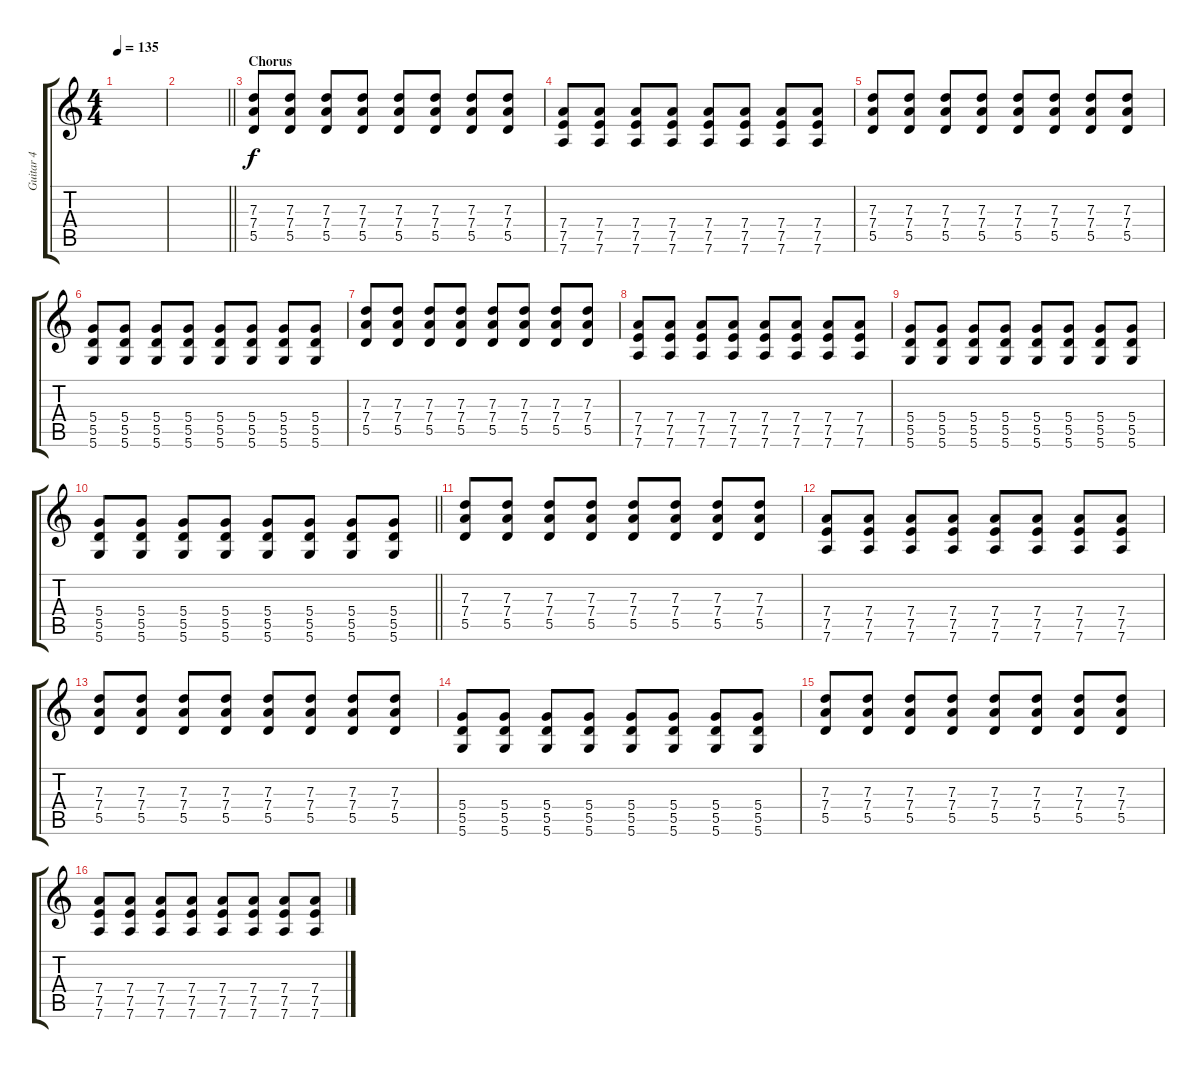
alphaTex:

\track ("Guitar 4" "Guitar 4") {instrument overdrivenguitar}
\staff {score tabs}
\tuning (E4 B3 G3 D3 A2 D2) {hide}
\ts (4 4)
\tempo 135
\clef g2
\ks c
|
\barLineRight lightlight
|
\section ("" "Chorus")
(7.3 7.4 5.5).8 (7.3 7.4 5.5).8 (7.3 7.4 5.5).8 (7.3 7.4 5.5).8 (7.3 7.4 5.5).8 (7.3 7.4 5.5).8 (7.3 7.4 5.5).8 (7.3 7.4 5.5).8 |
(7.4 7.5 7.6).8 (7.4 7.5 7.6).8 (7.4 7.5 7.6).8 (7.4 7.5 7.6).8 (7.4 7.5 7.6).8 (7.4 7.5 7.6).8 (7.4 7.5 7.6).8 (7.4 7.5 7.6).8 |
(7.3 7.4 5.5).8 (7.3 7.4 5.5).8 (7.3 7.4 5.5).8 (7.3 7.4 5.5).8 (7.3 7.4 5.5).8 (7.3 7.4 5.5).8 (7.3 7.4 5.5).8 (7.3 7.4 5.5).8 |
(5.4 5.5 5.6).8 (5.4 5.5 5.6).8 (5.4 5.5 5.6).8 (5.4 5.5 5.6).8 (5.4 5.5 5.6).8 (5.4 5.5 5.6).8 (5.4 5.5 5.6).8 (5.4 5.5 5.6).8 |
(7.3 7.4 5.5).8 (7.3 7.4 5.5).8 (7.3 7.4 5.5).8 (7.3 7.4 5.5).8 (7.3 7.4 5.5).8 (7.3 7.4 5.5).8 (7.3 7.4 5.5).8 (7.3 7.4 5.5).8 |
(7.4 7.5 7.6).8 (7.4 7.5 7.6).8 (7.4 7.5 7.6).8 (7.4 7.5 7.6).8 (7.4 7.5 7.6).8 (7.4 7.5 7.6).8 (7.4 7.5 7.6).8 (7.4 7.5 7.6).8 |
(5.4 5.5 5.6).8 (5.4 5.5 5.6).8 (5.4 5.5 5.6).8 (5.4 5.5 5.6).8 (5.4 5.5 5.6).8 (5.4 5.5 5.6).8 (5.4 5.5 5.6).8 (5.4 5.5 5.6).8 |
\barLineRight lightlight
(5.4 5.5 5.6).8 (5.4 5.5 5.6).8 (5.4 5.5 5.6).8 (5.4 5.5 5.6).8 (5.4 5.5 5.6).8 (5.4 5.5 5.6).8 (5.4 5.5 5.6).8 (5.4 5.5 5.6).8 |
(7.3 7.4 5.5).8 (7.3 7.4 5.5).8 (7.3 7.4 5.5).8 (7.3 7.4 5.5).8 (7.3 7.4 5.5).8 (7.3 7.4 5.5).8 (7.3 7.4 5.5).8 (7.3 7.4 5.5).8 |
(7.4 7.5 7.6).8 (7.4 7.5 7.6).8 (7.4 7.5 7.6).8 (7.4 7.5 7.6).8 (7.4 7.5 7.6).8 (7.4 7.5 7.6).8 (7.4 7.5 7.6).8 (7.4 7.5 7.6).8 |
(7.3 7.4 5.5).8 (7.3 7.4 5.5).8 (7.3 7.4 5.5).8 (7.3 7.4 5.5).8 (7.3 7.4 5.5).8 (7.3 7.4 5.5).8 (7.3 7.4 5.5).8 (7.3 7.4 5.5).8 |
(5.4 5.5 5.6).8 (5.4 5.5 5.6).8 (5.4 5.5 5.6).8 (5.4 5.5 5.6).8 (5.4 5.5 5.6).8 (5.4 5.5 5.6).8 (5.4 5.5 5.6).8 (5.4 5.5 5.6).8 |
(7.3 7.4 5.5).8 (7.3 7.4 5.5).8 (7.3 7.4 5.5).8 (7.3 7.4 5.5).8 (7.3 7.4 5.5).8 (7.3 7.4 5.5).8 (7.3 7.4 5.5).8 (7.3 7.4 5.5).8 |
(7.4 7.5 7.6).8 (7.4 7.5 7.6).8 (7.4 7.5 7.6).8 (7.4 7.5 7.6).8 (7.4 7.5 7.6).8 (7.4 7.5 7.6).8 (7.4 7.5 7.6).8 (7.4 7.5 7.6).8
